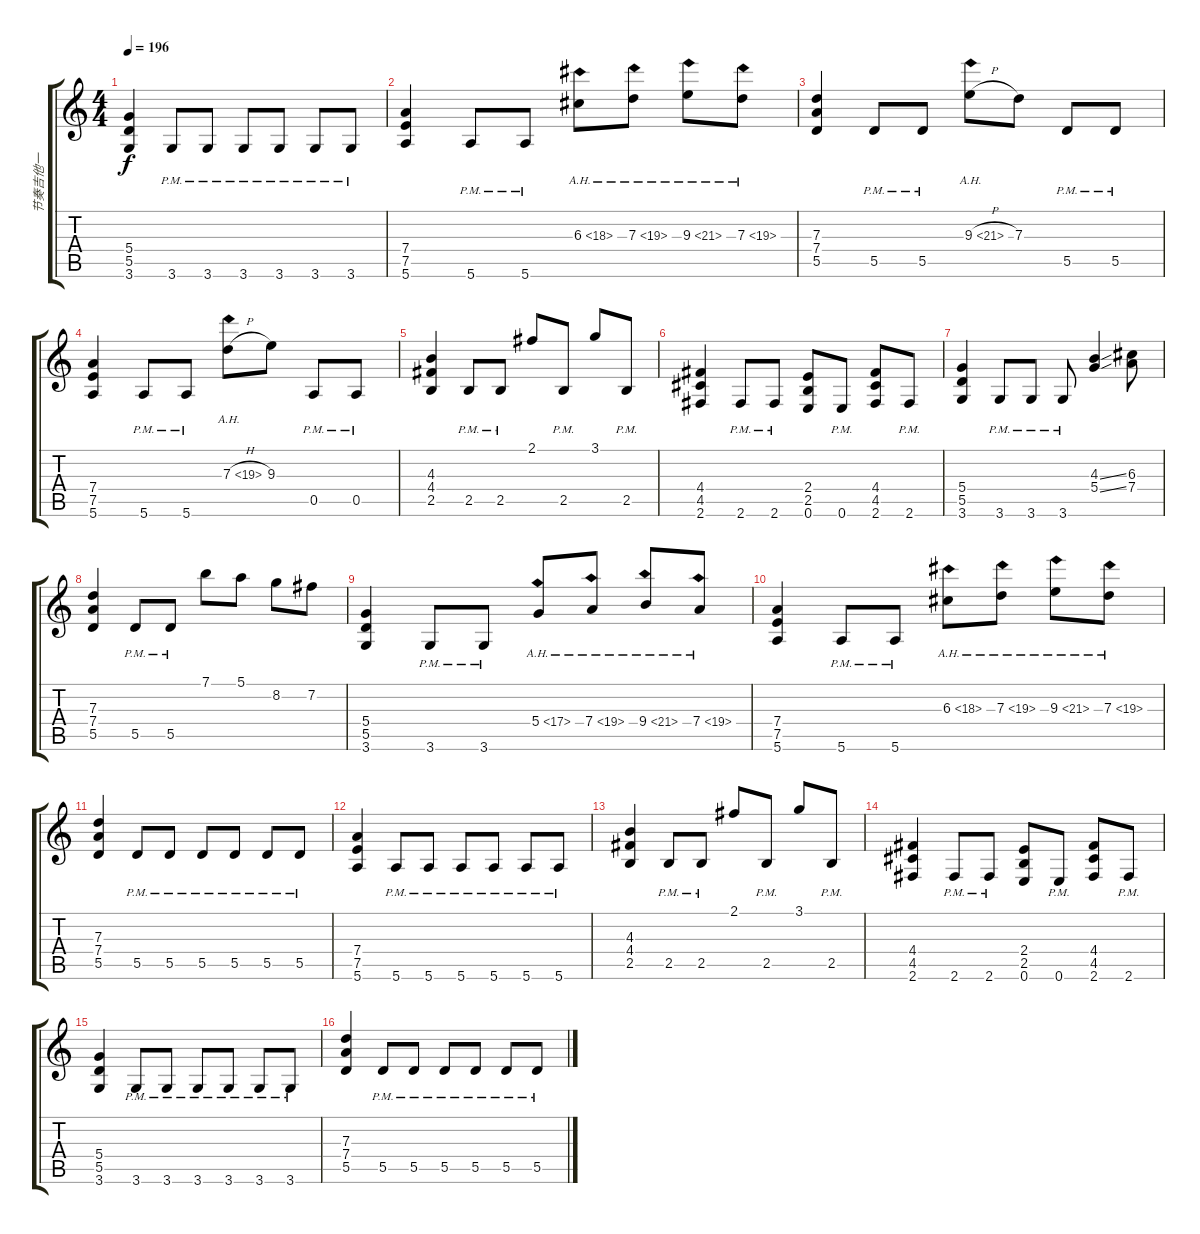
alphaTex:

\track ("节奏吉他一" "节奏吉他一") {instrument distortionguitar}
\staff {score tabs}
\tuning (E4 B3 G3 D3 A2 E2) {hide}
\ts (4 4)
\tempo 196
\clef g2
\ks c
(5.4 5.5 3.6).4{dy f} 3.6{pm}.8 3.6{pm}.8 3.6{pm}.8 3.6{pm}.8 3.6{pm}.8 3.6{pm}.8 |
(7.4 7.5 5.6).4 5.6{pm}.8 5.6{pm}.8 6.3{ah 12}.8 7.3{ah 12}.8 9.3{ah 12}.8 7.3{ah 12}.8 |
(7.3 7.4 5.5).4 5.5{pm}.8 5.5{pm}.8 9.3{ah 12 h}.8 7.3.8 5.5{pm}.8 5.5{pm}.8 |
(7.4 7.5 5.6).4 5.6{pm}.8 5.6{pm}.8 7.3{ah 12 h}.8 9.3.8 0.5{pm}.8 0.5{pm}.8 |
(4.3 4.4 2.5).4 2.5{pm}.8 2.5{pm}.8 2.1.8 2.5{pm}.8 3.1.8 2.5{pm}.8 |
(4.4 4.5 2.6).4 2.6{pm}.8 2.6{pm}.8 (2.4 2.5 0.6).8 0.6{pm}.8 (4.4 4.5 2.6).8 2.6{pm}.8 |
(5.4 5.5 3.6).4 3.6{pm}.8 3.6{pm}.8 3.6{pm}.8 (4.3{ss} 5.4{ss}).4 (6.3 7.4).8 |
(7.3 7.4 5.5).4 5.5{pm}.8 5.5{pm}.8 7.1.8 5.1.8 8.2.8 7.2.8 |
(5.4 5.5 3.6).4 3.6{pm}.8 3.6{pm}.8 5.4{ah 12}.8 7.4{ah 12}.8 9.4{ah 12}.8 7.4{ah 12}.8 |
(7.4 7.5 5.6).4 5.6{pm}.8 5.6{pm}.8 6.3{ah 12}.8 7.3{ah 12}.8 9.3{ah 12}.8 7.3{ah 12}.8 |
(7.3 7.4 5.5).4 5.5{pm}.8 5.5{pm}.8 5.5{pm}.8 5.5{pm}.8 5.5{pm}.8 5.5{pm}.8 |
(7.4 7.5 5.6).4 5.6{pm}.8 5.6{pm}.8 5.6{pm}.8 5.6{pm}.8 5.6{pm}.8 5.6{pm}.8 |
(4.3 4.4 2.5).4 2.5{pm}.8 2.5{pm}.8 2.1.8 2.5{pm}.8 3.1.8 2.5{pm}.8 |
(4.4 4.5 2.6).4 2.6{pm}.8 2.6{pm}.8 (2.4 2.5 0.6).8 0.6{pm}.8 (4.4 4.5 2.6).8 2.6{pm}.8 |
(5.4 5.5 3.6).4 3.6{pm}.8 3.6{pm}.8 3.6{pm}.8 3.6{pm}.8 3.6{pm}.8 3.6{pm}.8 |
(7.3 7.4 5.5).4 5.5{pm}.8 5.5{pm}.8 5.5{pm}.8 5.5{pm}.8 5.5{pm}.8 5.5{pm}.8
